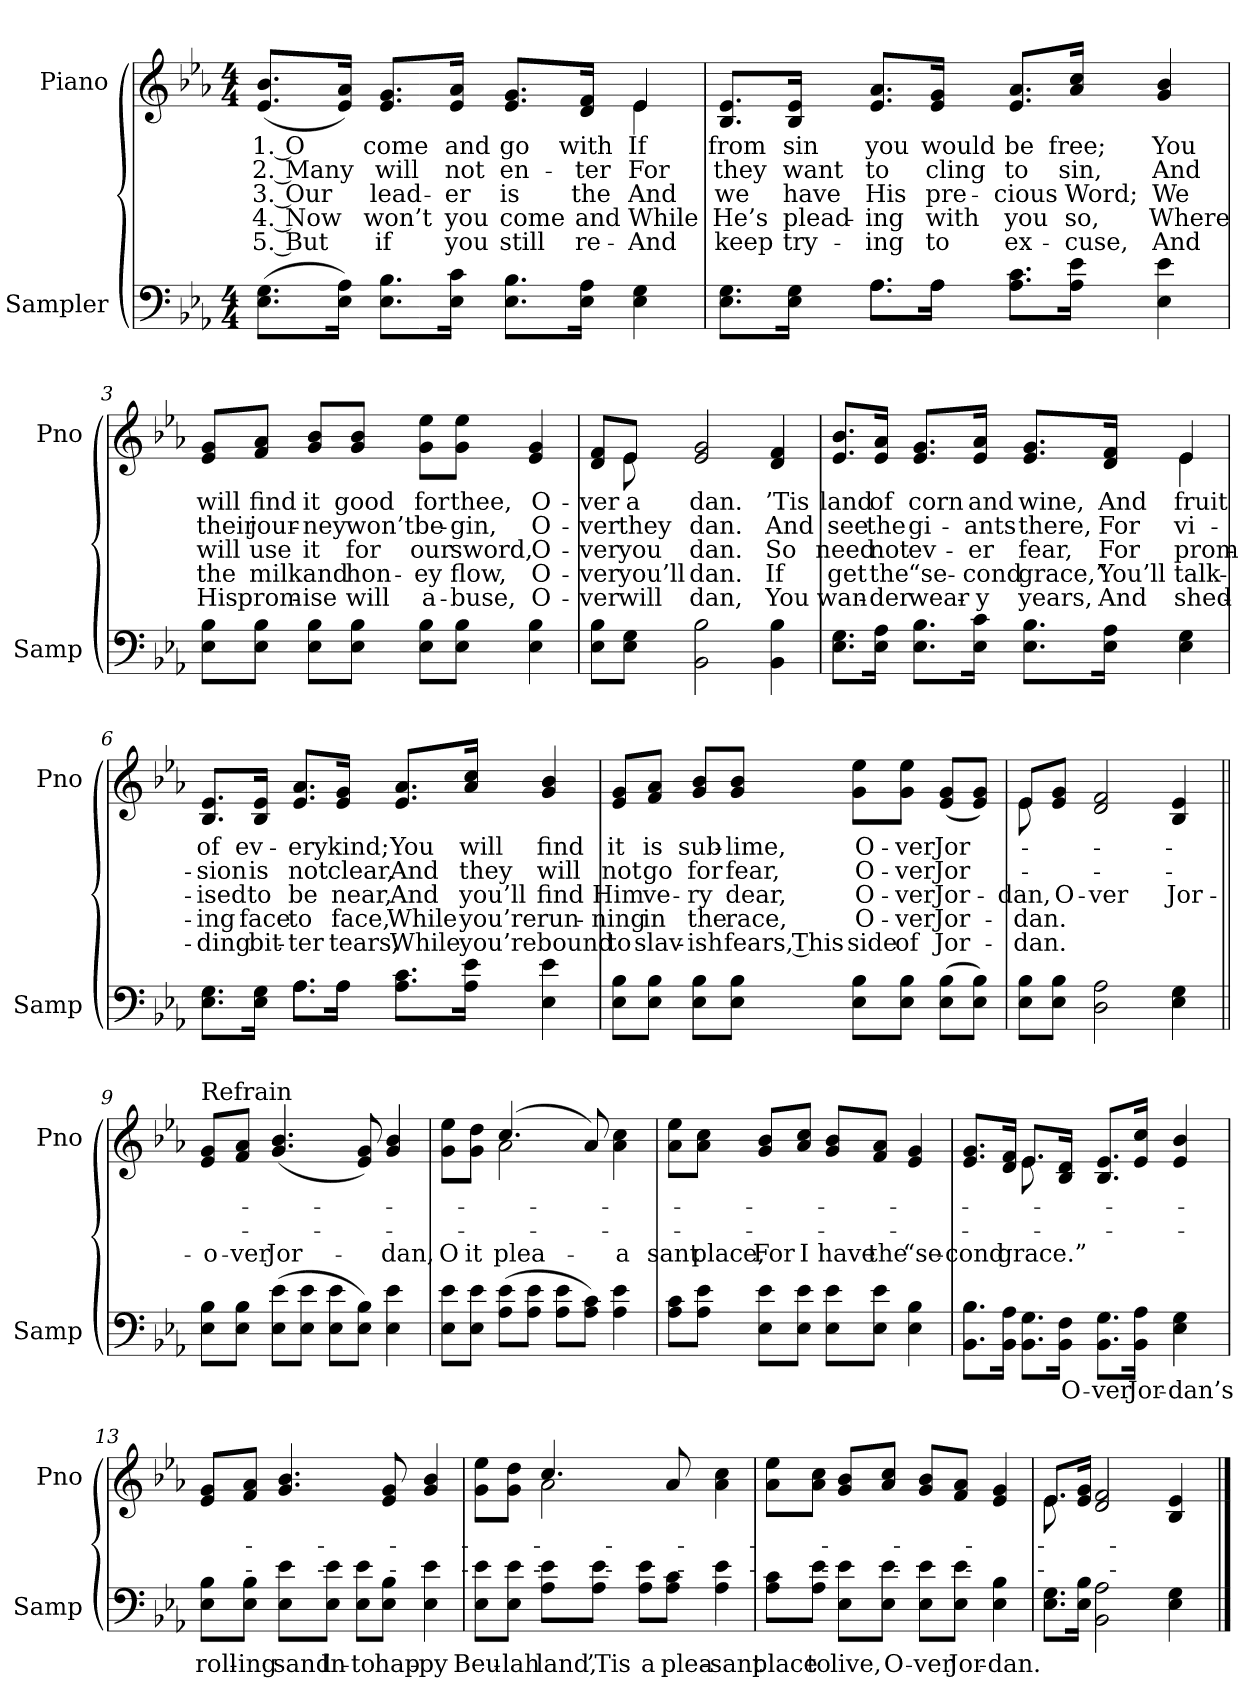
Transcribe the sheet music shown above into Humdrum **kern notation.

**kern	**text	**kern	**text	**text	**text	**text	**text
*part2	*part2	*part1	*part1	*part1	*part1	*part1	*part1
*staff2	*staff2	*staff1	*staff1	*staff1	*staff1	*staff1	*staff1
*I"Sampler	*	*I"Piano	*	*	*	*	*
*I'Samp	*	*I'Pno	*	*	*	*	*
*clefF4	*	*clefG2	*	*	*	*	*
*k[b-e-a-]	*	*k[b-e-a-]	*	*	*	*	*
*E-:	*	*E-:	*	*	*	*	*
*M4/4	*	*M4/4	*	*	*	*	*
=1	=1	=1	=1	=1	=1	=1	=1
*	*	*^	*	*	*	*	*
(8.E-\ 8.G\L	.	(8.e-/ 8.b-/L	2.ryy	1. O	2. Many	3. Our	4. Now	5. But
16E-\ 16A-\Jk)	.	16e-/ 16a-/Jk)	.	.	.	.	.	.
8.E-\ 8.B-\L	.	8.e-/ 8.g/L	.	come	will	lead-	won’t	if
16E-\ 16c\Jk	.	16e-/ 16a-/Jk	.	and	not	-er	you	you
8.E-\ 8.B-\L	.	8.e-/ 8.g/L	.	go	en-	is	come	still
16E-\ 16A-\Jk	.	16d/ 16f/Jk	.	with	-ter	the	and	re-
4E- 4G	.	4e-/	4e-	If	For	And	While	And
*	*	*v	*v	*	*	*	*	*
=2	=2	=2	=2	=2	=2	=2	=2
*^	*	*	*	*	*	*	*
8.E-\ 8.G\L	4ryy	.	8.B-/ 8.e-/L	from	they	we	He’s	keep
16E-\ 16G\Jk	.	.	16B-/ 16e-/Jk	sin	want	have	plead-	try-
8.A-\L	8.A-\L	.	8.e-/ 8.a-/L	you	to	His	-ing	-ing
16A-\Jk	16A-\Jk	.	16e-/ 16g/Jk	would	cling	pre-	with	to
8.A-\ 8.c\L	2ryy	.	8.e-/ 8.a-/L	be	to	-cious	you	ex-
16A-\ 16e-\Jk	.	.	16a-/ 16cc/Jk	free;	sin,	Word;	so,	-cuse,
4E- 4e-	.	.	4g 4b-	You	And	We	Where	And
*v	*v	*	*	*	*	*	*	*
=3	=3	=3	=3	=3	=3	=3	=3
8E-\ 8B-\L	.	8e-/ 8g/L	will	their	will	the	His
8E-\ 8B-\J	.	8f/ 8a-/J	find	jour-	use	milk	prom-
8E-\ 8B-\L	.	8g/ 8b-/L	it	-ney	it	and	-ise
8E-\ 8B-\J	.	8g/ 8b-/J	good	won’t	for	hon-	will
8E-\ 8B-\L	.	8g\ 8ee-\L	for	be-	our	-ey	a-
8E-\ 8B-\J	.	8g\ 8ee-\J	thee,	-gin,	sword,	flow,	-buse,
4E- 4B-	.	4e- 4g	O-	O-	O-	O-	O-
=4	=4	=4	=4	=4	=4	=4	=4
*	*	*^	*	*	*	*	*
8E-\ 8B-\L	.	8d/ 8f/L	8ryy	-ver	-ver	-ver	-ver	-ver
8E-\ 8G\J	.	8e-/J	8e-	a	they	you	you’ll	will
2BB- 2B-	.	2e- 2g	2.ryy	-dan.	-dan.	-dan.	-dan.	-dan,
4BB- 4B-	.	4d 4f	.	’Tis	And	So	If	You
=5	=5	=5	=5	=5	=5	=5	=5	=5
8.E-\ 8.G\L	.	8.e-/ 8.b-/L	2.ryy	land	see	need	get	wan-
16E-\ 16A-\Jk	.	16e-/ 16a-/Jk	.	of	the	not	the	-der
8.E-\ 8.B-\L	.	8.e-/ 8.g/L	.	corn	gi-	ev-	“se-	wear-
16E-\ 16c\Jk	.	16e-/ 16a-/Jk	.	and	-ants	-er	-cond	-y
8.E-\ 8.B-\L	.	8.e-/ 8.g/L	.	wine,	there,	fear,	grace,”	years,
16E-\ 16A-\Jk	.	16d/ 16f/Jk	.	And	For	For	You’ll	And
4E- 4G	.	4e-/	4e-	fruit	vi-	prom-	talk-	shed-
*	*	*v	*v	*	*	*	*	*
=6	=6	=6	=6	=6	=6	=6	=6
*^	*	*	*	*	*	*	*
8.E-\ 8.G\L	4ryy	.	8.B-/ 8.e-/L	of	-sion	-ised	-ing	-ding
16E-\ 16G\Jk	.	.	16B-/ 16e-/Jk	ev-	is	to	face	bit-
8.A-\L	8.A-\L	.	8.e-/ 8.a-/L	-ery	not	be	to	-ter
16A-\Jk	16A-\Jk	.	16e-/ 16g/Jk	kind;	clear,	near,	face,	tears,
8.A-\ 8.c\L	2ryy	.	8.e-/ 8.a-/L	You	And	And	While	While
16A-\ 16e-\Jk	.	.	16a-/ 16cc/Jk	will	they	you’ll	you’re	you’re
4E- 4e-	.	.	4g 4b-	find	will	find	run-	bound
*v	*v	*	*	*	*	*	*	*
=7	=7	=7	=7	=7	=7	=7	=7
8E-\ 8B-\L	.	8e-/ 8g/L	it	not	Him	-ning	to
8E-\ 8B-\J	.	8f/ 8a-/J	is	go	ve-	in	slav-
8E-\ 8B-\L	.	8g/ 8b-/L	sub-	for	-ry	the	-ish
8E-\ 8B-\J	.	8g/ 8b-/J	-lime,	fear,	dear,	race,	fears, This
8E-\ 8B-\L	.	8g\ 8ee-\L	O-	O-	O-	O-	side
8E-\ 8B-\J	.	8g\ 8ee-\J	-ver	-ver	-ver	-ver	of
(8E-\ 8B-\L	.	(8e-/ 8g/L	Jor-	Jor-	Jor-	Jor-	Jor-
8E-\ 8B-\J)	.	8e-/ 8g/J)	.	.	.	.	.
=8	=8	=8	=8	=8	=8	=8	=8
*	*	*^	*	*	*	*	*
8E-\ 8B-\L	.	8e-/L	8e-	.	.	-dan,	-dan.	-dan.
8E-\ 8B-\J	.	8e-/ 8g/J	2..ryy	.	.	O-	.	.
2D 2A-	.	2d 2f	.	.	.	-ver	.	.
4E- 4G	.	4B- 4e-	.	.	.	Jor-	.	.
*	*	*v	*v	*	*	*	*	*
=9||	=9||	=9||	=9||	=9||	=9||	=9||	=9||
!	!	!LO:TX:t=Refrain	!	!	!	!	!
8E-\ 8B-\L	.	8e-/ 8g/L	.	.	o-	.	.
8E-\ 8B-\J	.	8f/ 8a-/J	.	.	-ver	.	.
(8E-\ 8e-\L	.	(4.g 4.b-	.	.	Jor-	.	.
8E-\ 8e-\J	.	.	.	.	.	.	.
8E-\ 8e-\L	.	.	.	.	.	.	.
8E-\ 8B-\J)	.	8e- 8g)	.	.	.	.	.
4E- 4e-	.	4g 4b-	.	.	-dan,	.	.
=10	=10	=10	=10	=10	=10	=10	=10
*	*	*^	*	*	*	*	*
8E-\ 8e-\L	.	8g\ 8ee-\L	4ryy	.	.	O	.	.
8E-\ 8e-\J	.	8g\ 8dd\J	.	.	.	it	.	.
(8A-\ 8e-\L	.	(4.cc/	2a-	.	.	plea-	.	.
8A-\ 8e-\J	.	.	.	.	.	.	.	.
8A-\ 8e-\L	.	.	.	.	.	.	.	.
8A-\ 8c\J)	.	8a-/)	.	.	.	.	.	.
4A- 4e-	.	4a- 4cc	4ryy	.	.	a	.	.
*	*	*v	*v	*	*	*	*	*
=11	=11	=11	=11	=11	=11	=11	=11
8A-\ 8c\L	.	8a-\ 8ee-\L	.	.	-sant	.	.
8A-\ 8e-\J	.	8a-\ 8cc\J	.	.	place,	.	.
8E-\ 8e-\L	.	8g/ 8b-/L	.	.	For	.	.
8E-\ 8e-\J	.	8a-/ 8cc/J	.	.	I	.	.
8E-\ 8e-\L	.	8g/ 8b-/L	.	.	have	.	.
8E-\ 8e-\J	.	8f/ 8a-/J	.	.	the	.	.
4E- 4B-	.	4e- 4g	.	.	“se-	.	.
=12	=12	=12	=12	=12	=12	=12	=12
*	*	*^	*	*	*	*	*
8.BB-\ 8.B-\L	.	8.e-/ 8.g/L	4ryy	.	.	-cond	.	.
16BB-\ 16A-\Jk	.	16d/ 16f/Jk	.	.	.	grace.”	.	.
8.BB-\ 8.G\L	.	8.e-/L	8.e-	.	.	.	.	.
16BB-\ 16F\Jk	O-	16B-/ 16d/Jk	2ryy	.	.	.	.	.
8.BB-\ 8.G\L	-ver	8.B-/ 8.e-/L	.	.	.	.	.	.
16BB-\ 16A-\Jk	Jor-	16e-/ 16cc/Jk	.	.	.	.	.	.
4E- 4G	-dan’s	4e- 4b-	.	.	.	.	.	.
.	.	.	16ryy	.	.	.	.	.
*	*	*v	*v	*	*	*	*	*
=13	=13	=13	=13	=13	=13	=13	=13
8E-\ 8B-\L	roll-	8e-/ 8g/L	.	.	.	.	.
8E-\ 8B-\J	-ing	8f/ 8a-/J	.	.	.	.	.
8E-\ 8e-\L	sand	4.g 4.b-	.	.	.	.	.
8E-\ 8e-\J	In-	.	.	.	.	.	.
8E-\ 8e-\L	-to	.	.	.	.	.	.
8E-\ 8B-\J	hap-	8e- 8g	.	.	.	.	.
4E- 4e-	-py	4g 4b-	.	.	.	.	.
=14	=14	=14	=14	=14	=14	=14	=14
*	*	*^	*	*	*	*	*
8E-\ 8e-\L	Beu-	8g\ 8ee-\L	4ryy	.	.	.	.	.
8E-\ 8e-\J	-lah	8g\ 8dd\J	.	.	.	.	.	.
8A-\ 8e-\L	land,	4.cc/	2a-	.	.	.	.	.
8A-\ 8e-\J	’Tis	.	.	.	.	.	.	.
8A-\ 8e-\L	a	.	.	.	.	.	.	.
8A-\ 8c\J	plea-	8a-/	.	.	.	.	.	.
4A- 4e-	-sant	4a- 4cc	4ryy	.	.	.	.	.
*	*	*v	*v	*	*	*	*	*
=15	=15	=15	=15	=15	=15	=15	=15
8A-\ 8c\L	place	8a-\ 8ee-\L	.	.	.	.	.
8A-\ 8e-\J	to	8a-\ 8cc\J	.	.	.	.	.
8E-\ 8e-\L	live,	8g/ 8b-/L	.	.	.	.	.
8E-\ 8e-\J	O-	8a-/ 8cc/J	.	.	.	.	.
8E-\ 8e-\L	-ver	8g/ 8b-/L	.	.	.	.	.
8E-\ 8e-\J	Jor-	8f/ 8a-/J	.	.	.	.	.
4E- 4B-	-dan.	4e- 4g	.	.	.	.	.
=16	=16	=16	=16	=16	=16	=16	=16
*	*	*^	*	*	*	*	*
8.E-\ 8.G\L	.	8.e-/L	8.e-	.	.	.	.	.
16E-\ 16B-\Jk	.	16e-/ 16g/Jk	2ryy	.	.	.	.	.
2BB- 2A-	.	2d 2f	.	.	.	.	.	.
.	.	.	4ryy	.	.	.	.	.
4E- 4G	.	4B- 4e-	.	.	.	.	.	.
.	.	.	16ryy	.	.	.	.	.
*	*	*v	*v	*	*	*	*	*
==	==	==	==	==	==	==	==
*-	*-	*-	*-	*-	*-	*-	*-
